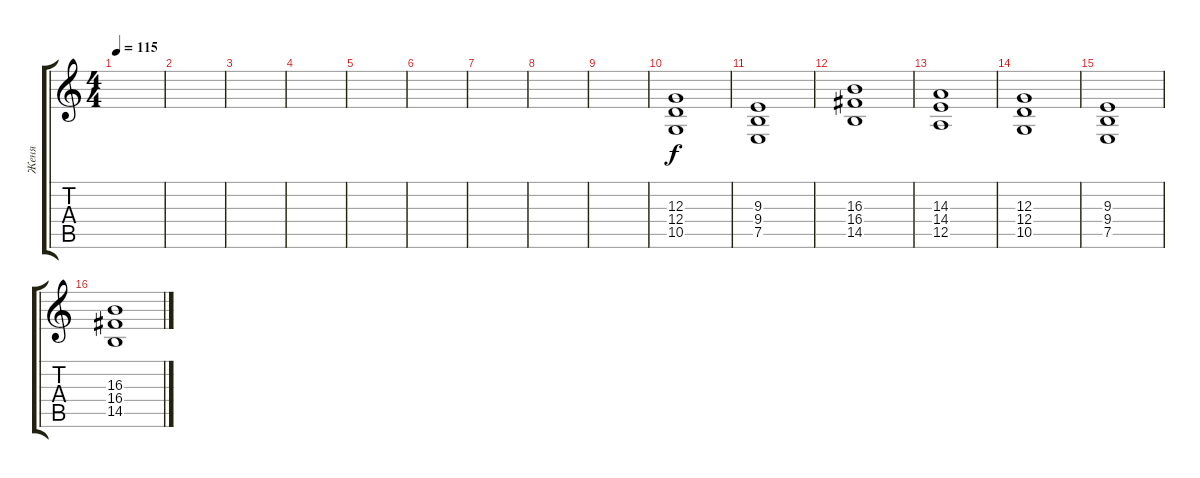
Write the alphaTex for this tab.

\track ("Женя" "Женя") {instrument pad8sweep}
\staff {score tabs}
\tuning (E4 B3 G3 D3 A2 E2) {hide}
\ts (4 4)
\tempo 115
\clef g2
\ks c
|
|
|
|
|
|
|
|
|
(12.3 12.4 10.5).1 |
(9.3 9.4 7.5).1 |
(16.3 16.4 14.5).1 |
(14.3 14.4 12.5).1 |
(12.3 12.4 10.5).1 |
(9.3 9.4 7.5).1 |
(16.3 16.4 14.5).1
